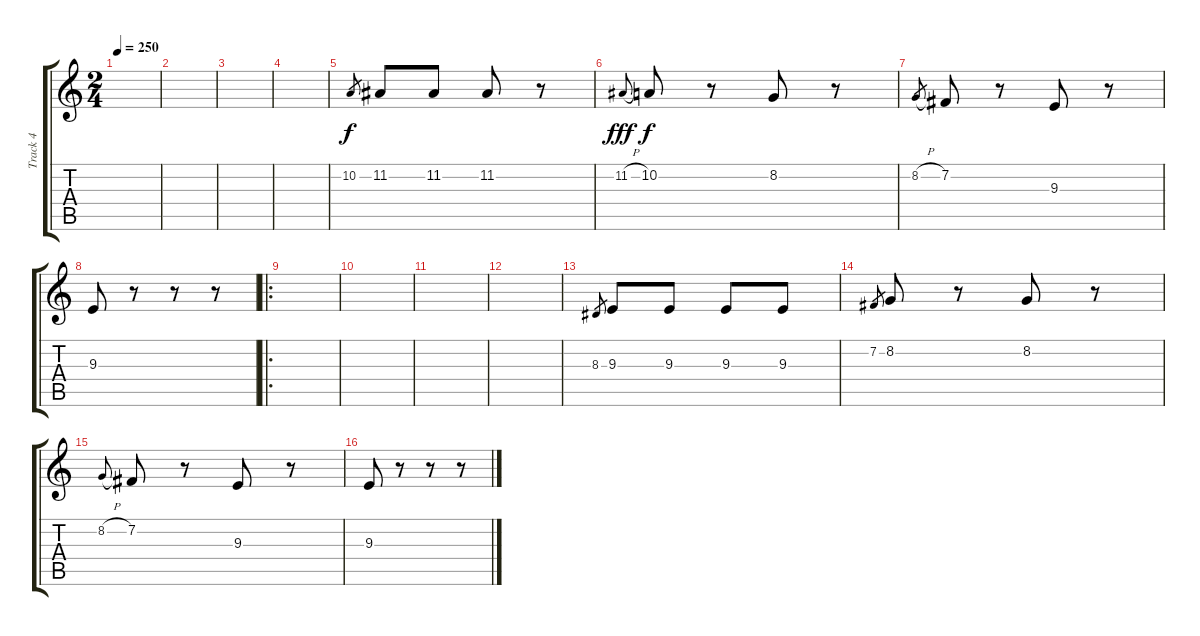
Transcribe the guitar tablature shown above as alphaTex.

\track ("Track 4" "Track 4") {instrument trumpet}
\staff {score tabs}
\tuning (E4 B3 G3 D3 A2 E2) {hide}
\ts (2 4)
\tempo 250
\clef g2
\ks c
|
|
|
|
10.2.8{gr} 11.2.8 11.2.8 11.2.8 r.8 |
11.2{h}.8{gr onbeat dy fff} 10.2.8{dy f} r.8 8.2.8 r.8 |
8.2{h}.8{gr} 7.2.8 r.8 9.3.8 r.8 |
9.3.8 r.8 r.8 r.8 |
\ro
|
|
|
|
8.3.8{gr} 9.3.8 9.3.8 9.3.8 9.3.8 |
7.2.8{gr} 8.2.8 r.8 8.2.8 r.8 |
8.2{h}.8{gr onbeat} 7.2.8 r.8 9.3.8 r.8 |
9.3.8 r.8 r.8 r.8
